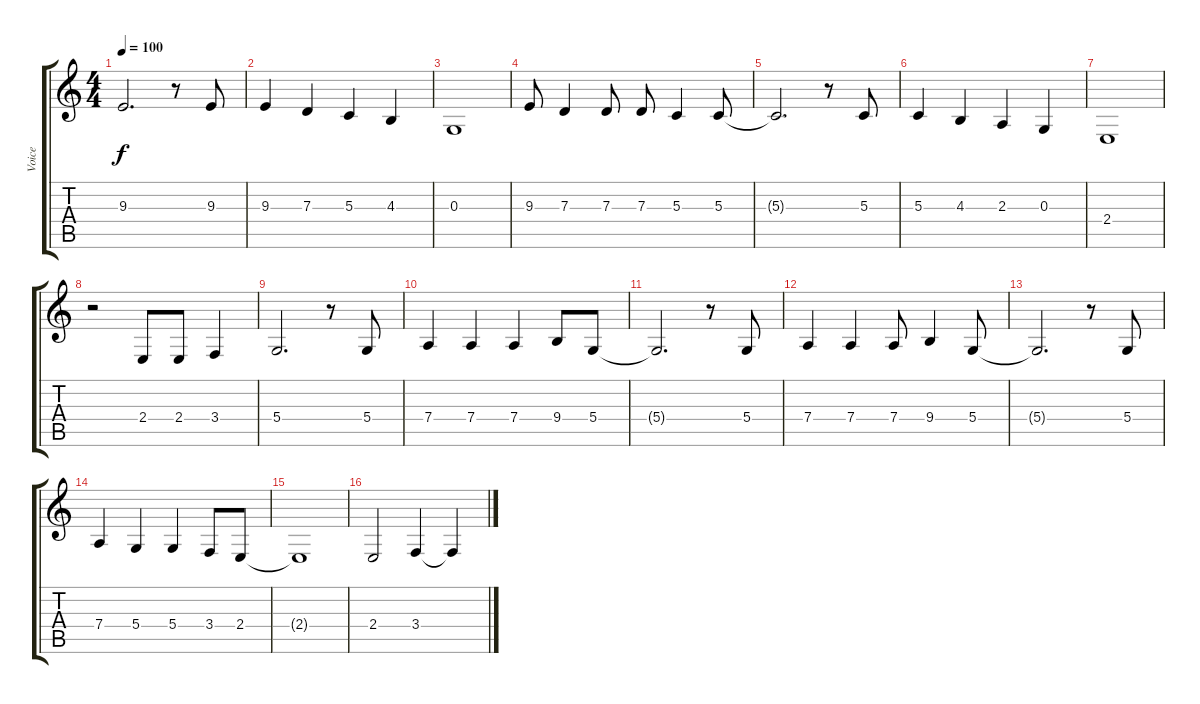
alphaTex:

\track ("Voice" "Voice") {instrument synthvoice}
\staff {score tabs}
\tuning (E4 B3 G3 D3 A2 E2) {hide}
\ts (4 4)
\tempo 100
\clef g2
\ks c
9.3.2{d dy f} r.8 9.3.8 |
9.3.4 7.3.4 5.3.4 4.3.4 |
0.3.1 |
9.3.8 7.3.4 7.3.8 7.3.8 5.3.4 5.3.8 |
5.3{t}.2{d} r.8 5.3.8 |
5.3.4 4.3.4 2.3.4 0.3.4 |
2.4.1 |
r.2 2.4.8 2.4.8 3.4.4 |
5.4.2{d} r.8 5.4.8 |
7.4.4 7.4.4 7.4.4 9.4.8 5.4.8 |
5.4{t}.2{d} r.8 5.4.8 |
7.4.4 7.4.4 7.4.8 9.4.4 5.4.8 |
5.4{t}.2{d} r.8 5.4.8 |
7.4.4 5.4.4 5.4.4 3.4.8 2.4.8 |
2.4{t}.1 |
2.4.2 3.4.4 3.4{sl t}.4
